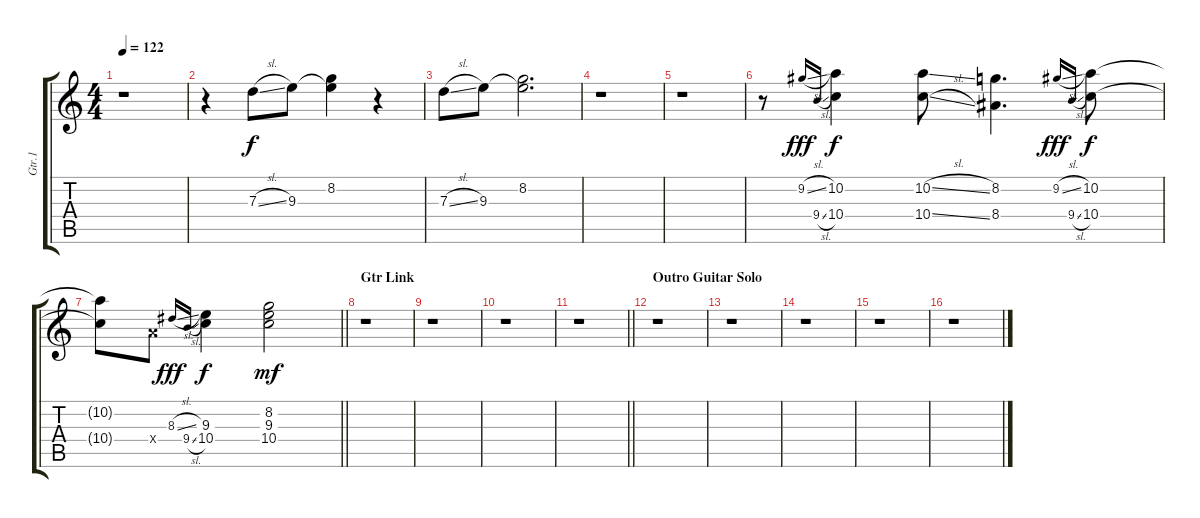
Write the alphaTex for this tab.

\track ("Gtr.1" "Gtr.1") {instrument overdrivenguitar}
\staff {score tabs}
\tuning (E4 B3 G3 D3 A2 E2) {hide}
\ts (4 4)
\tempo 122
\clef g2
\ks c
r.1{dy f} |
r.4 7.3{sl}.8 9.3.8 (8.2 9.3{t}).4 r.4 |
7.3{sl}.8 9.3.8 (8.2 9.3{t}).2{d} |
r.1 |
r.1 |
r.8 9.2{sl}.16{gr onbeat dy fff} 9.4{sl}.16{gr onbeat} (10.2 10.4).4{dy f} (10.2{sl} 10.4{sl}).8 (8.2 8.4).4{d} 9.2{sl}.16{gr onbeat dy fff} 9.4{sl}.16{gr onbeat} (10.2 10.4).8{dy f} |
\barLineRight lightlight
(10.2{t} 10.4{t}).8 7.4{x}.8 8.3{sl}.16{gr onbeat dy fff} 9.4{sl}.16{gr onbeat} (9.3 10.4).4{dy f} (8.2 9.3 10.4).2{dy mf} |
\section ("" "Gtr Link")
r.1 |
r.1 |
r.1 |
\barLineRight lightlight
r.1 |
\section ("" "Outro Guitar Solo")
r.1 |
r.1 |
r.1 |
r.1 |
r.1
